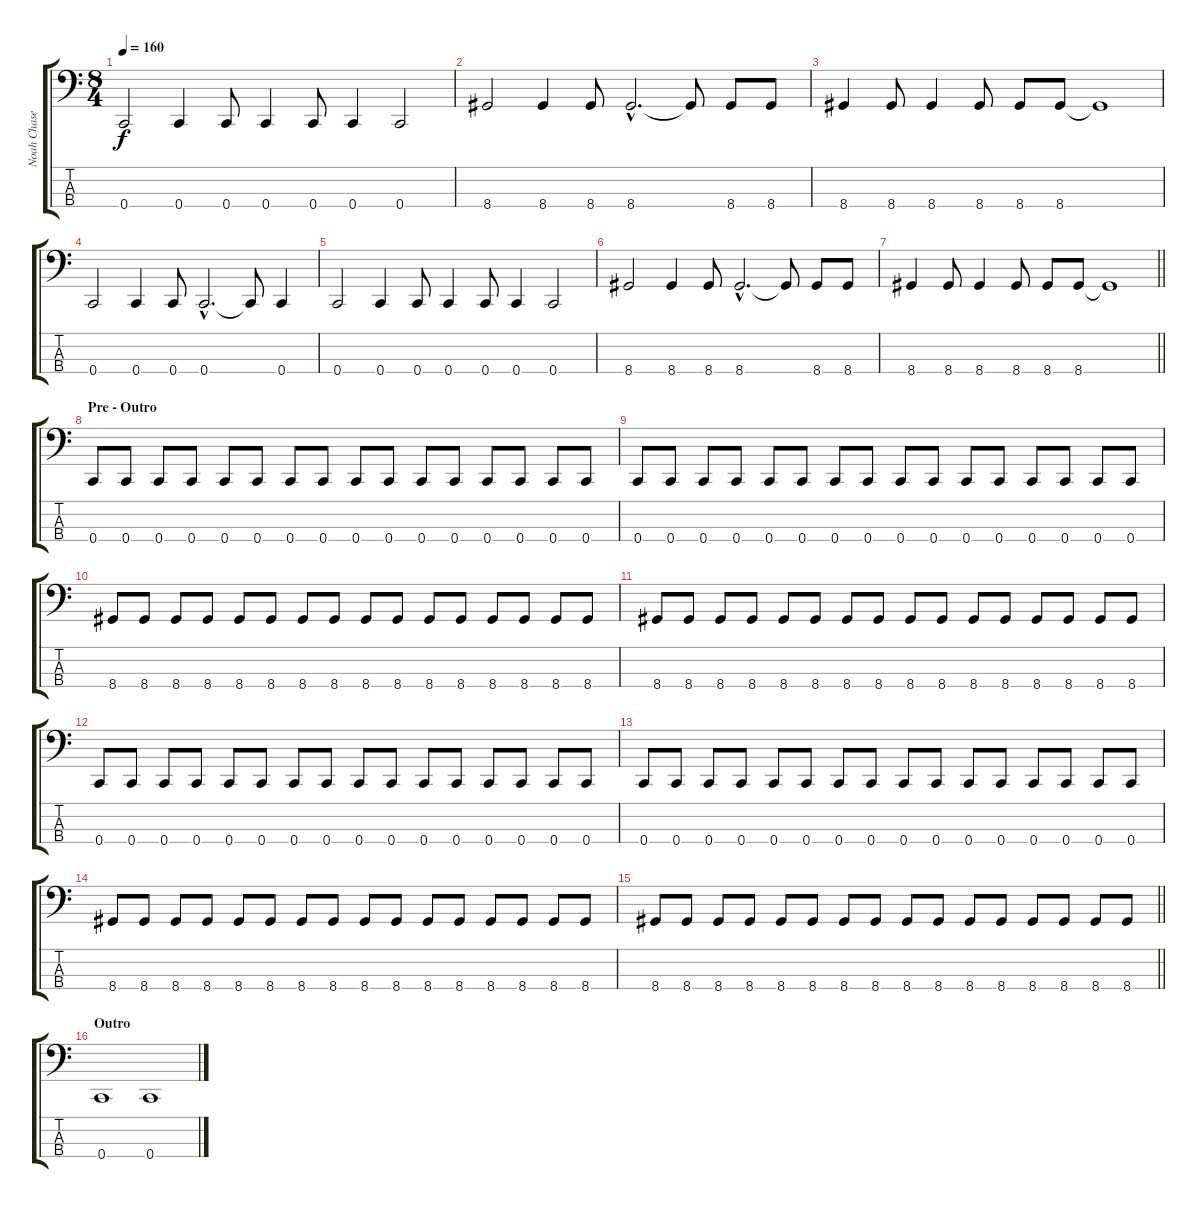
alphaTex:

\track ("Noah Chase" "Noah Chase") {instrument electricbasspick}
\staff {score tabs}
\tuning (F2 C2 G1 C1) {hide}
\ts (8 4)
\tempo 160
\clef f4
\ks c
0.4.2{dy f} 0.4.4 0.4.8 0.4.4 0.4.8 0.4.4 0.4.2 |
8.4.2 8.4.4 8.4.8 8.4{hac}.2{d} 8.4{t}.8 8.4.8 8.4.8 |
8.4.4 8.4.8 8.4.4 8.4.8 8.4.8 8.4.8 8.4{t}.1 |
0.4.2 0.4.4 0.4.8 0.4{hac}.2{d} 0.4{t}.8 0.4.4 |
0.4.2 0.4.4 0.4.8 0.4.4 0.4.8 0.4.4 0.4.2 |
8.4.2 8.4.4 8.4.8 8.4{hac}.2{d} 8.4{t}.8 8.4.8 8.4.8 |
\barLineRight lightlight
8.4.4 8.4.8 8.4.4 8.4.8 8.4.8 8.4.8 8.4{t}.1 |
\section ("" "Pre - Outro")
0.4.8 0.4.8 0.4.8 0.4.8 0.4.8 0.4.8 0.4.8 0.4.8 0.4.8 0.4.8 0.4.8 0.4.8 0.4.8 0.4.8 0.4.8 0.4.8 |
0.4.8 0.4.8 0.4.8 0.4.8 0.4.8 0.4.8 0.4.8 0.4.8 0.4.8 0.4.8 0.4.8 0.4.8 0.4.8 0.4.8 0.4.8 0.4.8 |
8.4.8 8.4.8 8.4.8 8.4.8 8.4.8 8.4.8 8.4.8 8.4.8 8.4.8 8.4.8 8.4.8 8.4.8 8.4.8 8.4.8 8.4.8 8.4.8 |
8.4.8 8.4.8 8.4.8 8.4.8 8.4.8 8.4.8 8.4.8 8.4.8 8.4.8 8.4.8 8.4.8 8.4.8 8.4.8 8.4.8 8.4.8 8.4.8 |
0.4.8 0.4.8 0.4.8 0.4.8 0.4.8 0.4.8 0.4.8 0.4.8 0.4.8 0.4.8 0.4.8 0.4.8 0.4.8 0.4.8 0.4.8 0.4.8 |
0.4.8 0.4.8 0.4.8 0.4.8 0.4.8 0.4.8 0.4.8 0.4.8 0.4.8 0.4.8 0.4.8 0.4.8 0.4.8 0.4.8 0.4.8 0.4.8 |
8.4.8 8.4.8 8.4.8 8.4.8 8.4.8 8.4.8 8.4.8 8.4.8 8.4.8 8.4.8 8.4.8 8.4.8 8.4.8 8.4.8 8.4.8 8.4.8 |
\barLineRight lightlight
8.4.8 8.4.8 8.4.8 8.4.8 8.4.8 8.4.8 8.4.8 8.4.8 8.4.8 8.4.8 8.4.8 8.4.8 8.4.8 8.4.8 8.4.8 8.4.8 |
\section ("" "Outro")
0.4.1 0.4.1
